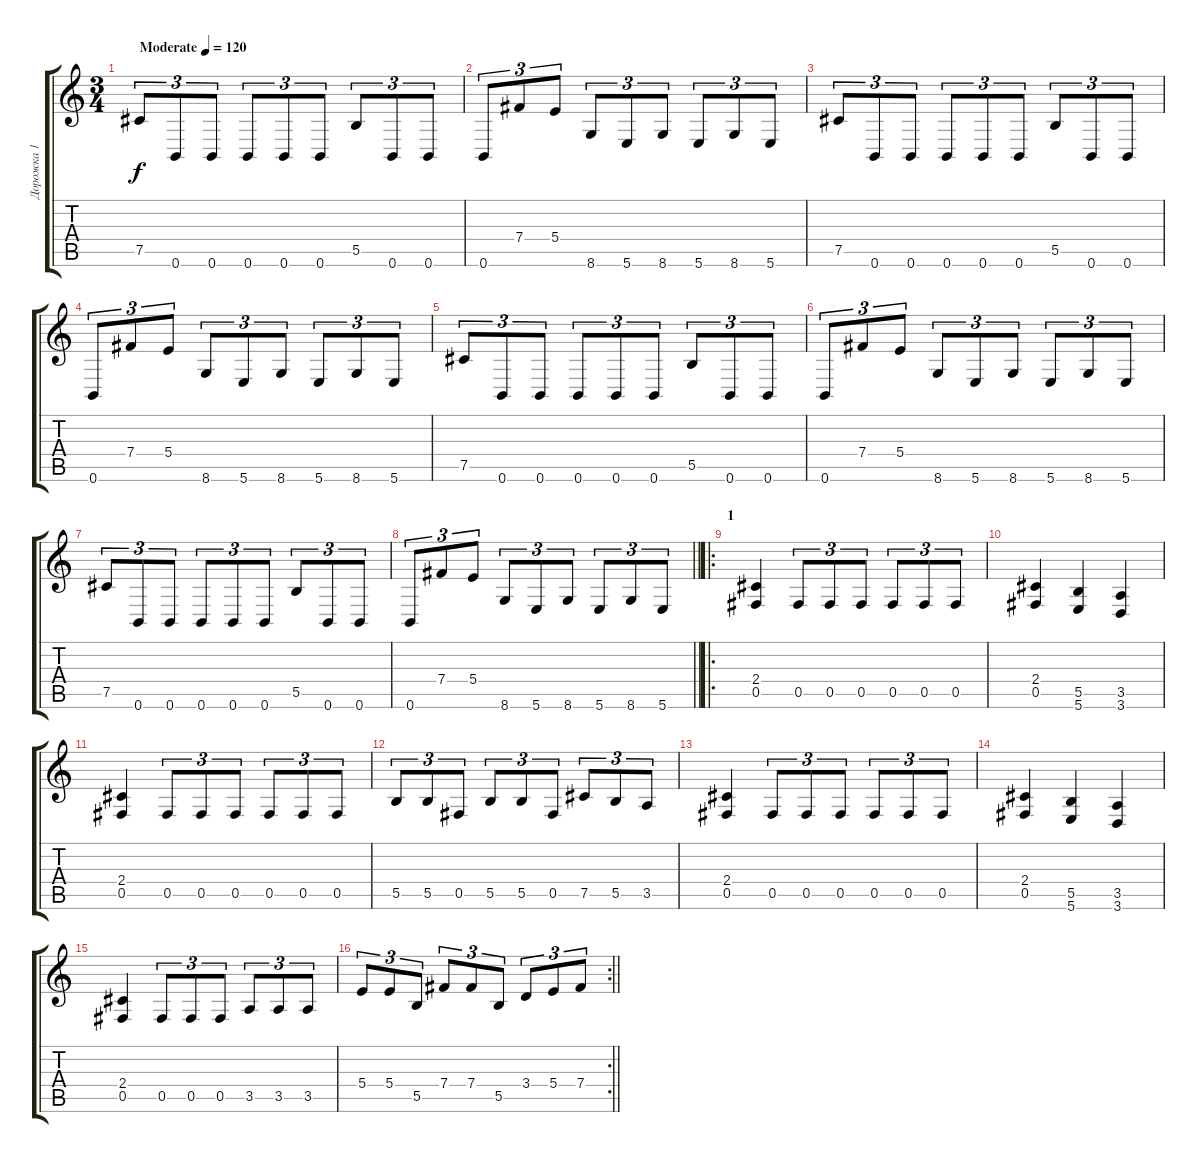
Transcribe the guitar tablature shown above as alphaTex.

\track ("Дорожка 1" "Дорожка 1") {instrument distortionguitar}
\staff {score tabs}
\tuning (Db4 Ab3 E3 B2 Gb2 B1) {hide}
\ts (3 4)
\tempo (120 "Moderate")
\clef g2
\ks c
7.5.8{tu (3 2) dy f instrument distortionguitar} 0.6.8{tu (3 2)} 0.6.8{tu (3 2)} 0.6.8{tu (3 2)} 0.6.8{tu (3 2)} 0.6.8{tu (3 2)} 5.5.8{tu (3 2)} 0.6.8{tu (3 2)} 0.6.8{tu (3 2)} |
0.6.8{tu (3 2)} 7.4.8{tu (3 2)} 5.4.8{tu (3 2)} 8.6.8{tu (3 2)} 5.6.8{tu (3 2)} 8.6.8{tu (3 2)} 5.6.8{tu (3 2)} 8.6.8{tu (3 2)} 5.6.8{tu (3 2)} |
7.5.8{tu (3 2)} 0.6.8{tu (3 2)} 0.6.8{tu (3 2)} 0.6.8{tu (3 2)} 0.6.8{tu (3 2)} 0.6.8{tu (3 2)} 5.5.8{tu (3 2)} 0.6.8{tu (3 2)} 0.6.8{tu (3 2)} |
0.6.8{tu (3 2)} 7.4.8{tu (3 2)} 5.4.8{tu (3 2)} 8.6.8{tu (3 2)} 5.6.8{tu (3 2)} 8.6.8{tu (3 2)} 5.6.8{tu (3 2)} 8.6.8{tu (3 2)} 5.6.8{tu (3 2)} |
7.5.8{tu (3 2)} 0.6.8{tu (3 2)} 0.6.8{tu (3 2)} 0.6.8{tu (3 2)} 0.6.8{tu (3 2)} 0.6.8{tu (3 2)} 5.5.8{tu (3 2)} 0.6.8{tu (3 2)} 0.6.8{tu (3 2)} |
0.6.8{tu (3 2)} 7.4.8{tu (3 2)} 5.4.8{tu (3 2)} 8.6.8{tu (3 2)} 5.6.8{tu (3 2)} 8.6.8{tu (3 2)} 5.6.8{tu (3 2)} 8.6.8{tu (3 2)} 5.6.8{tu (3 2)} |
7.5.8{tu (3 2)} 0.6.8{tu (3 2)} 0.6.8{tu (3 2)} 0.6.8{tu (3 2)} 0.6.8{tu (3 2)} 0.6.8{tu (3 2)} 5.5.8{tu (3 2)} 0.6.8{tu (3 2)} 0.6.8{tu (3 2)} |
\barLineRight lightlight
0.6.8{tu (3 2)} 7.4.8{tu (3 2)} 5.4.8{tu (3 2)} 8.6.8{tu (3 2)} 5.6.8{tu (3 2)} 8.6.8{tu (3 2)} 5.6.8{tu (3 2)} 8.6.8{tu (3 2)} 5.6.8{tu (3 2)} |
\ro
\section ("" "1")
(2.4 0.5).4 0.5.8{tu (3 2)} 0.5.8{tu (3 2)} 0.5.8{tu (3 2)} 0.5.8{tu (3 2)} 0.5.8{tu (3 2)} 0.5.8{tu (3 2)} |
(2.4 0.5).4 (5.5 5.6).4 (3.5 3.6).4 |
(2.4 0.5).4 0.5.8{tu (3 2)} 0.5.8{tu (3 2)} 0.5.8{tu (3 2)} 0.5.8{tu (3 2)} 0.5.8{tu (3 2)} 0.5.8{tu (3 2)} |
5.5.8{tu (3 2)} 5.5.8{tu (3 2)} 0.5.8{tu (3 2)} 5.5.8{tu (3 2)} 5.5.8{tu (3 2)} 0.5.8{tu (3 2)} 7.5.8{tu (3 2)} 5.5.8{tu (3 2)} 3.5.8{tu (3 2)} |
(2.4 0.5).4 0.5.8{tu (3 2)} 0.5.8{tu (3 2)} 0.5.8{tu (3 2)} 0.5.8{tu (3 2)} 0.5.8{tu (3 2)} 0.5.8{tu (3 2)} |
(2.4 0.5).4 (5.5 5.6).4 (3.5 3.6).4 |
(2.4 0.5).4 0.5.8{tu (3 2)} 0.5.8{tu (3 2)} 0.5.8{tu (3 2)} 3.5.8{tu (3 2)} 3.5.8{tu (3 2)} 3.5.8{tu (3 2)} |
\rc 2
\barLineRight lightlight
5.4.8{tu (3 2)} 5.4.8{tu (3 2)} 5.5.8{tu (3 2)} 7.4.8{tu (3 2)} 7.4.8{tu (3 2)} 5.5.8{tu (3 2)} 3.4.8{tu (3 2)} 5.4.8{tu (3 2)} 7.4.8{tu (3 2)}
